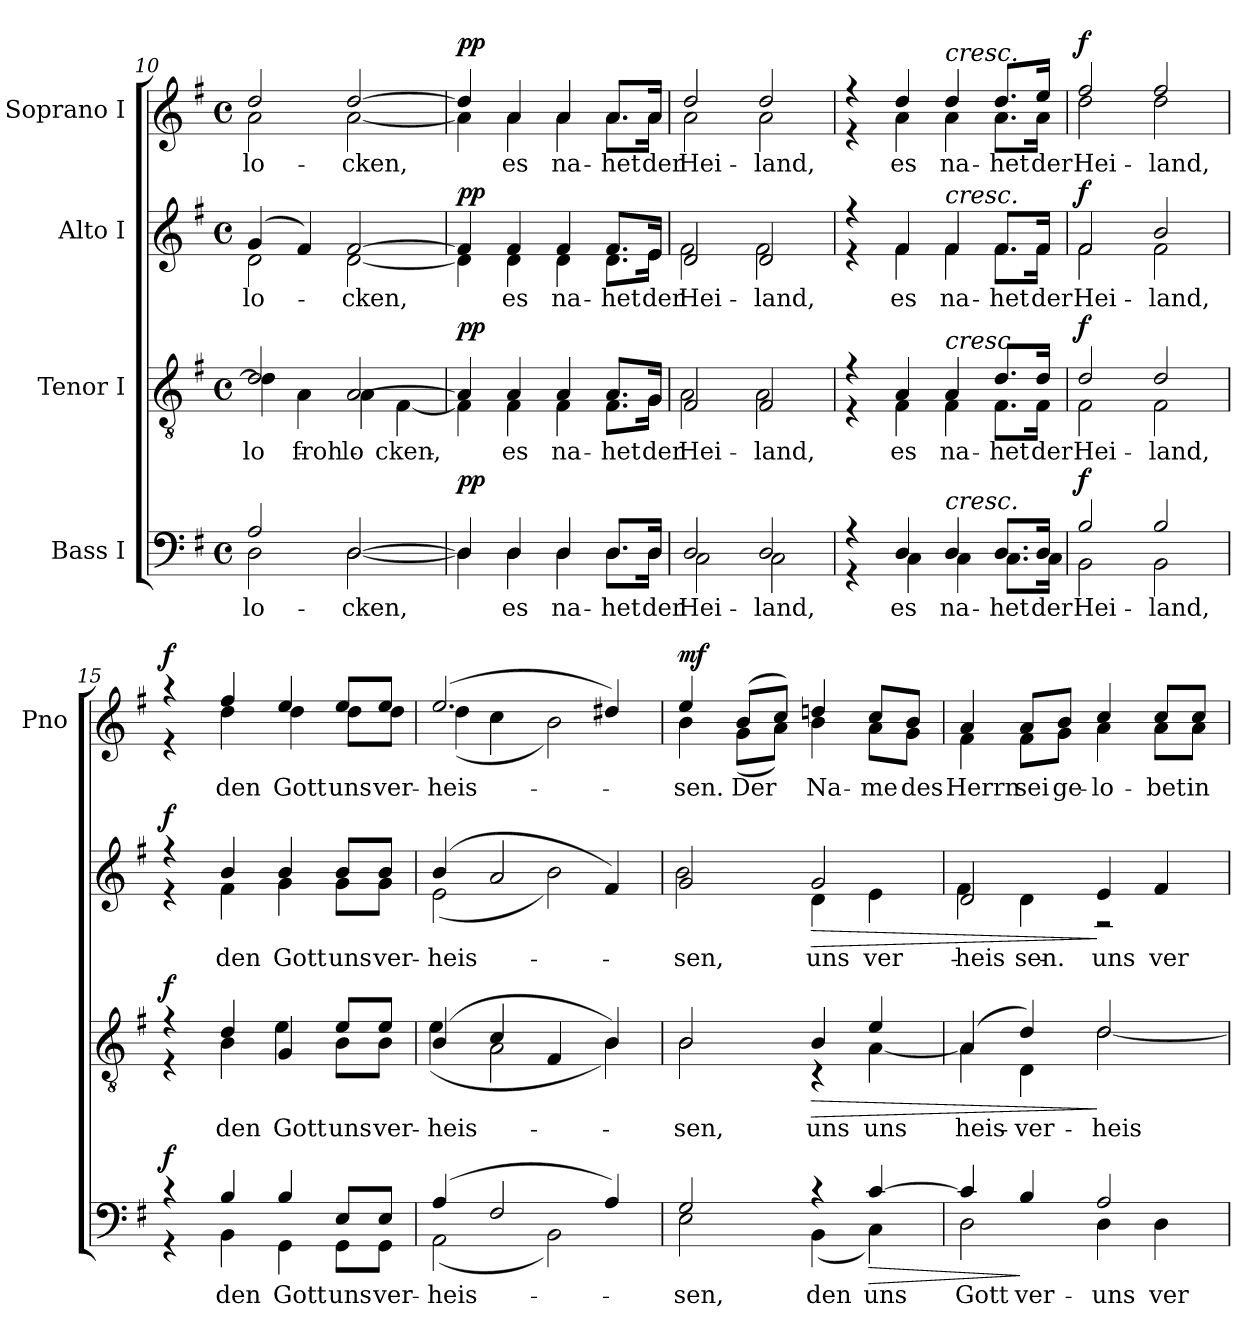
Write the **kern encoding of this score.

**kern	**text	**dynam	**kern	**text	**dynam	**kern	**text	**dynam	**kern	**text	**dynam
*part4	*part4	*part4	*part3	*part3	*part3	*part2	*part2	*part2	*part1	*part1	*part1
*staff4	*staff4	*staff4	*staff3	*staff3	*staff3	*staff2	*staff2	*staff2	*staff1	*staff1	*staff1
*I"Bass I	*	*	*I"Tenor I	*	*	*I"Alto I	*	*	*I"Soprano I	*	*
*	*	*	*	*	*	*	*	*	*I'Pno	*	*
*clefF4	*	*	*clefGv2	*	*	*clefG2	*	*	*clefG2	*	*
*k[f#]	*	*	*k[f#]	*	*	*k[f#]	*	*	*k[f#]	*	*
*e:	*	*	*e:	*	*	*e:	*	*	*e:	*	*
*M4/4	*	*	*M4/4	*	*	*M4/4	*	*	*M4/4	*	*
*met(c)	*	*	*met(c)	*	*	*met(c)	*	*	*met(c)	*	*
=10	=10	=10	=10	=10	=10	=10	=10	=10	=10	=10	=10
*^	*	*	*	*	*	*	*	*	*	*	*
!	!	!LO:LY:b	!	!	!LO:LY:a	!	!	!LO:LY:b	!	!	!LO:LY:b	!
*	*	*	*	*^	*	*	*^	*	*	*^	*	*
2A/	2D\	-lo-	.	2d/	4d\]	-lo-	.	(>4g/	2d\	-lo-	.	2dd/	2a\	-lo-	.
!	!	!	!	!	!	!LO:LY:b	!	!	!	!	!	!	!	!	!
.	.	.	.	.	4A\	froh-	.	4f#/)	.	.	.	.	.	.	.
!	!	!LO:LY:b	!	!	!	!LO:LY:a	!	!	!	!	!	!	!	!	!
!	!	!	!	!	!	!LO:LY:b	!	!	!	!LO:LY:b	!	!	!	!LO:LY:b	!
[2D/	[2D\	-cken,	.	[2A/	4A\	-lo-	.	[2f#/	[2d\	-cken,	.	[2dd/	[2a\	-cken,	.
!	!	!	!	!	!	!LO:LY:b	!	!	!	!	!	!	!	!	!
.	.	.	.	.	[4F#\	-cken,	.	.	.	.	.	.	.	.	.
=11	=11	=11	=11	=11	=11	=11	=11	=11	=11	=11	=11	=11	=11	=11	=11
!	!	!	!LO:DY:a	!	!	!	!LO:DY:a	!	!	!	!LO:DY:a	!	!	!	!LO:DY:a
4D/]	4D\]	.	pp	4A/]	4F#\]	.	pp	4f#/]	4d\]	.	pp	4dd/]	4a\]	.	pp
!	!	!LO:LY:b	!	!	!	!LO:LY:b	!	!	!	!LO:LY:b	!	!	!	!LO:LY:b	!
4D/	4D\	es	.	4A/	4F#\	es	.	4f#/	4d\	es	.	4a/	4a\	es	.
!	!	!LO:LY:b	!	!	!	!LO:LY:b	!	!	!	!LO:LY:b	!	!	!	!LO:LY:b	!
4D/	4D\	na-	.	4A/	4F#\	na-	.	4f#/	4d\	na-	.	4a/	4a\	na-	.
!	!	!LO:LY:b	!	!	!	!LO:LY:b	!	!	!	!LO:LY:b	!	!	!	!LO:LY:b	!
8.D/L	8.D\L	-het	.	8.A/L	8.F#\L	-het	.	8.f#/L	8.d\L	-het	.	8.a/L	8.a\L	-het	.
!	!	!LO:LY:b	!	!	!	!LO:LY:b	!	!	!	!LO:LY:b	!	!	!	!LO:LY:b	!
16D/Jk	16D\Jk	der	.	16G/Jk	16G\Jk	der	.	16e/Jk	16e\Jk	der	.	16a/Jk	16a\Jk	der	.
=12	=12	=12	=12	=12	=12	=12	=12	=12	=12	=12	=12	=12	=12	=12	=12
!	!	!LO:LY:b	!	!	!	!LO:LY:b	!	!	!	!LO:LY:b	!	!	!	!LO:LY:b	!
2D/	2C\	Hei-	.	2F#/	2A\	Hei-	.	2d/	2f#\	Hei-	.	2dd/	2a\	Hei-	.
!	!	!LO:LY:b	!	!	!	!LO:LY:b	!	!	!	!LO:LY:b	!	!	!	!LO:LY:b	!
2D/	2C\	-land,	.	2F#/	2A\	-land,	.	2d/	2f#\	-land,	.	2dd/	2a\	-land,	.
=13	=13	=13	=13	=13	=13	=13	=13	=13	=13	=13	=13	=13	=13	=13	=13
4r	4r	.	.	4r	4r	.	.	4r	4r	.	.	4r	4r	.	.
!	!	!LO:LY:b	!	!	!	!LO:LY:b	!	!	!	!LO:LY:b	!	!	!	!LO:LY:b	!
4D/	4C\	es	.	4A/	4F#\	es	.	4f#/	4f#\	es	.	4dd/	4a\	es	.
!	!	!	!	!	!	!	!	!	!	!	!	!LO:TX:a:i:t=cresc.	!	!	!
!	!	!	!	!	!	!	!	!LO:TX:a:i:t=cresc.	!	!	!	!	!	!	!
!	!	!	!	!LO:TX:a:i:t=cresc.	!	!	!	!	!	!	!	!	!	!	!
!LO:TX:a:i:t=cresc.	!	!	!	!	!	!	!	!	!	!	!	!	!	!	!
!	!	!LO:LY:b	!	!	!	!LO:LY:b	!	!	!	!LO:LY:b	!	!	!	!LO:LY:b	!
4D/	4C\	na-	.	4A/	4F#\	na-	.	4f#/	4f#\	na-	.	4dd/	4a\	na-	.
!	!	!LO:LY:b	!	!	!	!LO:LY:b	!	!	!	!LO:LY:b	!	!	!	!LO:LY:b	!
8.D/L	8.C\L	-het	.	8.d/L	8.F#\L	-het	.	8.f#/L	8.f#\L	-het	.	8.dd/L	8.a\L	-het	.
!	!	!LO:LY:b	!	!	!	!LO:LY:b	!	!	!	!LO:LY:b	!	!	!	!LO:LY:b	!
16D/Jk	16C\Jk	der	.	16d/Jk	16F#\Jk	der	.	16f#/Jk	16f#\Jk	der	.	16ee/Jk	16a\Jk	der	.
=14	=14	=14	=14	=14	=14	=14	=14	=14	=14	=14	=14	=14	=14	=14	=14
!	!	!LO:LY:b	!LO:DY:a	!	!	!LO:LY:b	!LO:DY:a	!	!	!LO:LY:b	!LO:DY:a	!	!	!LO:LY:b	!LO:DY:a
2B/	2BB\	Hei-	f	2d/	2F#\	Hei-	f	2f#/	2f#\	Hei-	f	2ff#/	2dd\	Hei-	f
!	!	!LO:LY:b	!	!	!	!LO:LY:b	!	!	!	!LO:LY:b	!	!	!	!LO:LY:b	!
2B/	2BB\	-land,	.	2d/	2F#\	-land,	.	2b/	2f#\	-land,	.	2ff#/	2dd\	-land,	.
!!LO:PB:g=z	!!
=15	=15	=15	=15	=15	=15	=15	=15	=15	=15	=15	=15	=15	=15	=15	=15
!	!	!	!LO:DY:a	!	!	!	!LO:DY:a	!	!	!	!LO:DY:a	!	!	!	!LO:DY:a
4r	4r	.	f	4r	4r	.	f	4r	4r	.	f	4r	4r	.	f
!	!	!LO:LY:b	!	!	!	!LO:LY:b	!	!	!	!LO:LY:b	!	!	!	!LO:LY:b	!
4B/	4BB\	den	.	4d/	4B\	den	.	4b/	4f#\	den	.	4ff#/	4dd\	den	.
!	!	!LO:LY:b	!	!	!	!LO:LY:b	!	!	!	!LO:LY:b	!	!	!	!LO:LY:b	!
4B/	4GG\	Gott	.	4G/	4e\	Gott	.	4b/	4g\	Gott	.	4ee/	4dd\	Gott	.
!	!	!LO:LY:b	!	!	!	!LO:LY:b	!	!	!	!LO:LY:b	!	!	!	!LO:LY:b	!
8E/L	8GG\L	uns	.	8B\L	8e/L	uns	.	8b/L	8g\L	uns	.	8ee/L	8dd\L	uns	.
!	!	!LO:LY:b	!	!	!	!LO:LY:b	!	!	!	!LO:LY:b	!	!	!	!LO:LY:b	!
8E/J	8GG\J	ver-	.	8B\J	8e/J	ver-	.	8b/J	8g\J	ver-	.	8ee/J	8dd\J	ver-	.
=16	=16	=16	=16	=16	=16	=16	=16	=16	=16	=16	=16	=16	=16	=16	=16
!	!	!LO:LY:b	!	!	!	!LO:LY:b	!	!	!	!LO:LY:b	!	!	!	!LO:LY:b	!
(>4A/	(<2AA\	-heis-	.	(>4B/	(<4e\	-heis-	.	(>4b/	(<2e\	-heis-	.	(>2.ee/	(<4dd\	-heis-	.
2F#/	.	.	.	4c/	2A\	.	.	2a/	.	.	.	.	4cc\	.	.
.	2BB\)	.	.	4F#/	.	.	.	.	2b\)	.	.	.	2b\)	.	.
4A/)	.	.	.	4B/)	4B\)	.	.	4f#/)	.	.	.	4dd#X/)	.	.	.
=17	=17	=17	=17	=17	=17	=17	=17	=17	=17	=17	=17	=17	=17	=17	=17
!	!	!LO:LY:b	!	!	!	!LO:LY:b	!	!	!	!LO:LY:b	!	!	!	!LO:LY:b	!LO:DY:a
2G/	2E\	-sen,	.	2B/	2B\	-sen,	.	2g/	2b\	-sen,	.	4ee/	4b\	-sen.	mf
!	!	!	!	!	!	!	!	!	!	!	!	!	!	!LO:LY:b	!
.	.	.	.	.	.	.	.	.	.	.	.	(>8b/L	(<8g\L	Der	.
.	.	.	.	.	.	.	.	.	.	.	.	8cc/J)	8a\J)	.	.
!	!	!LO:LY:b	!	!	!	!LO:LY:a	!LO:HP:b	!	!	!LO:LY:a	!LO:HP:b	!	!	!	!
!	!	!	!	!	!	!	!	!	!	!LO:LY:b	!	!	!	!LO:LY:b	!
4r	(<4BB\	den	.	4B/	4r	uns	>	2g/	4d\	uns	>	4ddn/	4b\	Na-	.
!	!	!LO:LY:a	!LO:HP:b	!	!	!LO:LY:a	!	!	!	!	!	!	!	!	!
!	!	!	!	!	!	!LO:LY:b	!	!	!	!LO:LY:b	!	!	!	!LO:LY:b	!
[4c/	4C\)	uns	>	4e/	[4A\	uns	.	.	4e\	ver-	.	8cc/L	8a\L	-me	.
!	!	!	!	!	!	!	!	!	!	!	!	!	!	!LO:LY:b	!
.	.	.	.	.	.	.	.	.	.	.	.	8b/J	8g\J	des	.
=18	=18	=18	=18	=18	=18	=18	=18	=18	=18	=18	=18	=18	=18	=18	=18
!	!	!LO:LY:b	!	!	!	!LO:LY:a	!	!	!	!LO:LY:a	!	!	!	!	!
!	!	!	!	!	!	!	!	!	!	!LO:LY:b	!	!	!	!LO:LY:b	!
4c/]	2D\	Gott	.	(>4A/	4A\]	-heis-	.	2d/	4f#\	-heis-	.	4a/	4f#\	Herrn	.
!	!	!LO:LY:a	!	!	!	!LO:LY:b	!	!	!	!LO:LY:b	!	!	!	!LO:LY:b	!
4B/	.	ver-	]	4d/)	4D\	ver-	.	.	4d\	-sen.	.	8a/L	8f#\L	sei	.
!	!	!	!	!	!	!	!	!	!	!	!	!	!	!LO:LY:b	!
.	.	.	.	.	.	.	.	.	.	.	.	8b/J	8g\J	ge-	.
!	!	!LO:LY:a	!	!	!	!	!	!	!	!	!	!	!	!	!
!	!	!LO:LY:b	!	!	!	!LO:LY:a	!	!	!	!	!	!	!	!	!
!	!	!	!	!	!	!LO:LY:b	!	!	!	!LO:LY:a	!	!	!	!LO:LY:b	!
2A/	4D\	uns	.	2d/	[2d\	-heis-	]	4e/	2r	uns	]	4cc/	4a\	-lo-	.
!	!	!LO:LY:b	!	!	!	!	!	!	!	!LO:LY:a	!	!	!	!LO:LY:b	!
.	4D\	ver-	.	.	.	.	.	4f#/	.	ver-	.	8cc/L	8a\L	-bet	.
!	!	!	!	!	!	!	!	!	!	!	!	!	!	!LO:LY:b	!
.	.	.	.	.	.	.	.	.	.	.	.	8cc/J	8a\J	in	.
*v	*v	*	*	*	*	*	*	*v	*v	*	*	*v	*v	*	*
*	*	*	*v	*v	*	*	*	*	*	*	*	*
=	=	=	=	=	=	=	=	=	=	=	=
*-	*-	*-	*-	*-	*-	*-	*-	*-	*-	*-	*-
